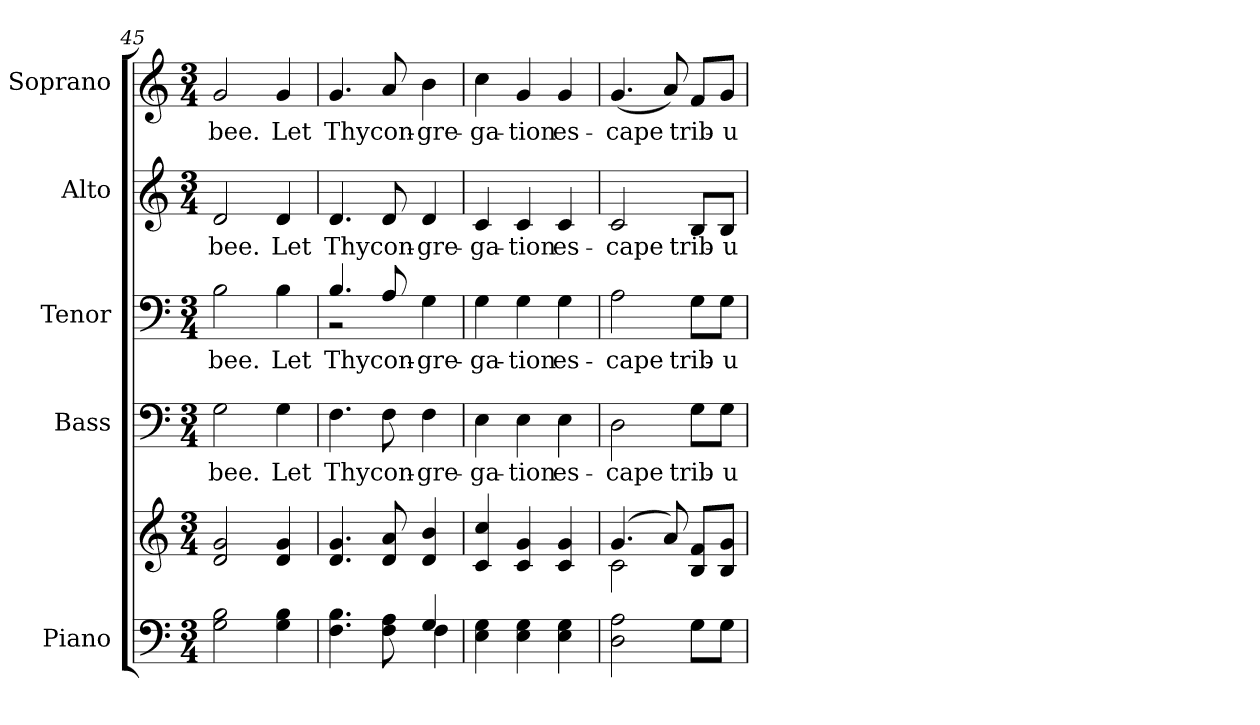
**kern	**kern	**kern	**text	**kern	**text	**kern	**text	**kern	**text
*part5	*part5	*part4	*part4	*part3	*part3	*part2	*part2	*part1	*part1
*staff6	*staff5	*staff4	*staff4	*staff3	*staff3	*staff2	*staff2	*staff1	*staff1
*I"Piano	*	*I"Bass	*	*I"Tenor	*	*I"Alto	*	*I"Soprano	*
*I'Pno.	*	*I'B.	*	*I'T.	*	*I'A.	*	*I'S.	*
!!LO:PB:g=z
*clefF4	*clefG2	*clefF4	*	*clefF4	*	*clefG2	*	*clefG2	*
*k[]	*k[]	*k[]	*	*k[]	*	*k[]	*	*k[]	*
*C:	*C:	*C:	*	*C:	*	*C:	*	*C:	*
*M3/4	*M3/4	*M3/4	*	*M3/4	*	*M3/4	*	*M3/4	*
=45	=45	=45	=45	=45	=45	=45	=45	=45	=45
!	!	!	!LO:LY:b:color=#000000	!	!	!	!	!	!
!	!	!	!	!	!LO:LY:b:color=#000000	!	!	!	!
!	!	!	!	!	!	!	!LO:LY:b:color=#000000	!	!
!	!	!	!	!	!	!	!	!	!LO:LY:b:color=#000000
2Gi\ 2Bi	2di/ 2gi	2Gi\	bee.	2Bi\	bee.	2di/	bee.	2gi/	bee.
!	!	!	!LO:LY:b:color=#000000	!	!	!	!	!	!
!	!	!	!	!	!LO:LY:b:color=#000000	!	!	!	!
!	!	!	!	!	!	!	!LO:LY:b:color=#000000	!	!
!	!	!	!	!	!	!	!	!	!LO:LY:b:color=#000000
4Gi\ 4Bi	4di/ 4gi	4Gi\	Let	4Bi\	Let	4di/	Let	4gi/	Let
=46	=46	=46	=46	=46	=46	=46	=46	=46	=46
*^	*	*	*	*	*	*	*	*	*
!	!	!	!	!LO:LY:b:color=#000000	!	!	!	!	!	!
!	!	!	!	!	!	!LO:LY:b:color=#000000	!	!	!	!
*	*	*	*	*	*^	*	*	*	*	*
!	!	!	!	!	!	!	!	!	!LO:LY:b:color=#000000	!	!
!	!	!	!	!	!	!	!	!	!	!	!LO:LY:b:color=#000000
4.Fi\ 4.Bi	2ryy	4.di/ 4.gi	4.Fi\	Thy	4.Bi/	2r	Thy	4.di/	Thy	4.gi/	Thy
!	!	!	!	!LO:LY:b:color=#000000	!	!	!	!	!	!	!
!	!	!	!	!	!	!	!LO:LY:b:color=#000000	!	!	!	!
!	!	!	!	!	!	!	!	!	!LO:LY:b:color=#000000	!	!
!	!	!	!	!	!	!	!	!	!	!	!LO:LY:b:color=#000000
8Fi\ 8Ai	.	8di/ 8ai	8Fi\	con-	8Ai/	.	con-	8di/	con-	8ai/	con-
!	!	!	!	!LO:LY:b:color=#000000	!	!	!	!	!	!	!
!	!	!	!	!	!	!	!LO:LY:b:color=#000000	!	!	!	!
!	!	!	!	!	!	!	!	!	!LO:LY:b:color=#000000	!	!
!	!	!	!	!	!	!	!	!	!	!	!LO:LY:b:color=#000000
4Gi/	4Fi\	4di/ 4bi	4Fi\	-gre-	4Gi\	4ryy	-gre-	4di/	-gre-	4bi\	-gre-
*v	*v	*	*	*	*v	*v	*	*	*	*	*
=47	=47	=47	=47	=47	=47	=47	=47	=47	=47
*^	*	*	*	*^	*	*	*	*	*
!	!	!	!	!LO:LY:b:color=#000000	!	!	!	!	!	!	!
*v	*v	*	*	*	*v	*v	*	*	*	*	*
*^	*	*	*	*^	*	*	*	*	*
!	!	!	!	!	!	!	!LO:LY:b:color=#000000	!	!	!	!
*v	*v	*	*	*	*v	*v	*	*	*	*	*
*^	*	*	*	*^	*	*	*	*	*
!	!	!	!	!	!	!	!	!	!LO:LY:b:color=#000000	!	!
*v	*v	*	*	*	*v	*v	*	*	*	*	*
*^	*	*	*	*^	*	*	*	*	*
!	!	!	!	!	!	!	!	!	!	!	!LO:LY:b:color=#000000
*v	*v	*	*	*	*v	*v	*	*	*	*	*
4Ei\ 4Gi	4ci/ 4cci	4Ei\	-ga-	4Gi\	-ga-	4ci/	-ga-	4cci\	-ga-
!	!	!	!LO:LY:b:color=#000000	!	!	!	!	!	!
!	!	!	!	!	!LO:LY:b:color=#000000	!	!	!	!
!	!	!	!	!	!	!	!LO:LY:b:color=#000000	!	!
!	!	!	!	!	!	!	!	!	!LO:LY:b:color=#000000
4Ei\ 4Gi	4ci/ 4gi	4Ei\	-tion	4Gi\	-tion	4ci/	-tion	4gi/	-tion
!	!	!	!LO:LY:b:color=#000000	!	!	!	!	!	!
!	!	!	!	!	!LO:LY:b:color=#000000	!	!	!	!
!	!	!	!	!	!	!	!LO:LY:b:color=#000000	!	!
!	!	!	!	!	!	!	!	!	!LO:LY:b:color=#000000
4Ei\ 4Gi	4ci/ 4gi	4Ei\	es-	4Gi\	es-	4ci/	es-	4gi/	es-
!!LO:PB:g=z
=48	=48	=48	=48	=48	=48	=48	=48	=48	=48
*	*^	*	*	*	*	*	*	*	*
!	!	!	!	!LO:LY:b:color=#000000	!	!	!	!	!	!
!	!	!	!	!	!	!LO:LY:b:color=#000000	!	!	!	!
!	!	!	!	!	!	!	!	!LO:LY:b:color=#000000	!	!
!	!	!	!	!	!	!	!	!	!	!LO:LY:b:color=#000000
2Di\ 2Ai	(4.gi/	2ci\	2Di\	-cape	2Ai\	-cape	2ci/	-cape	(4.gi/	-cape
.	8ai/)	.	.	.	.	.	.	.	8ai/)	.
!	!	!	!	!LO:LY:b:color=#000000	!	!	!	!	!	!
!	!	!	!	!	!	!LO:LY:b:color=#000000	!	!	!	!
!	!	!	!	!	!	!	!	!LO:LY:b:color=#000000	!	!
!	!	!	!	!	!	!	!	!	!	!LO:LY:b:color=#000000
8Gi\L	8Bi/ 8fi/L	4ryy	8Gi\L	trib-	8Gi\L	trib-	8Bi/L	trib-	8fi/L	trib-
!	!	!	!	!LO:LY:b:color=#000000	!	!	!	!	!	!
!	!	!	!	!	!	!LO:LY:b:color=#000000	!	!	!	!
!	!	!	!	!	!	!	!	!LO:LY:b:color=#000000	!	!
!	!	!	!	!	!	!	!	!	!	!LO:LY:b:color=#000000
8Gi\J	8Bi/ 8gi/J	.	8Gi\J	-u-	8Gi\J	-u-	8Bi/J	-u-	8gi/J	-u-
*	*v	*v	*	*	*	*	*	*	*	*
=	=	=	=	=	=	=	=	=	=
*-	*-	*-	*-	*-	*-	*-	*-	*-	*-
